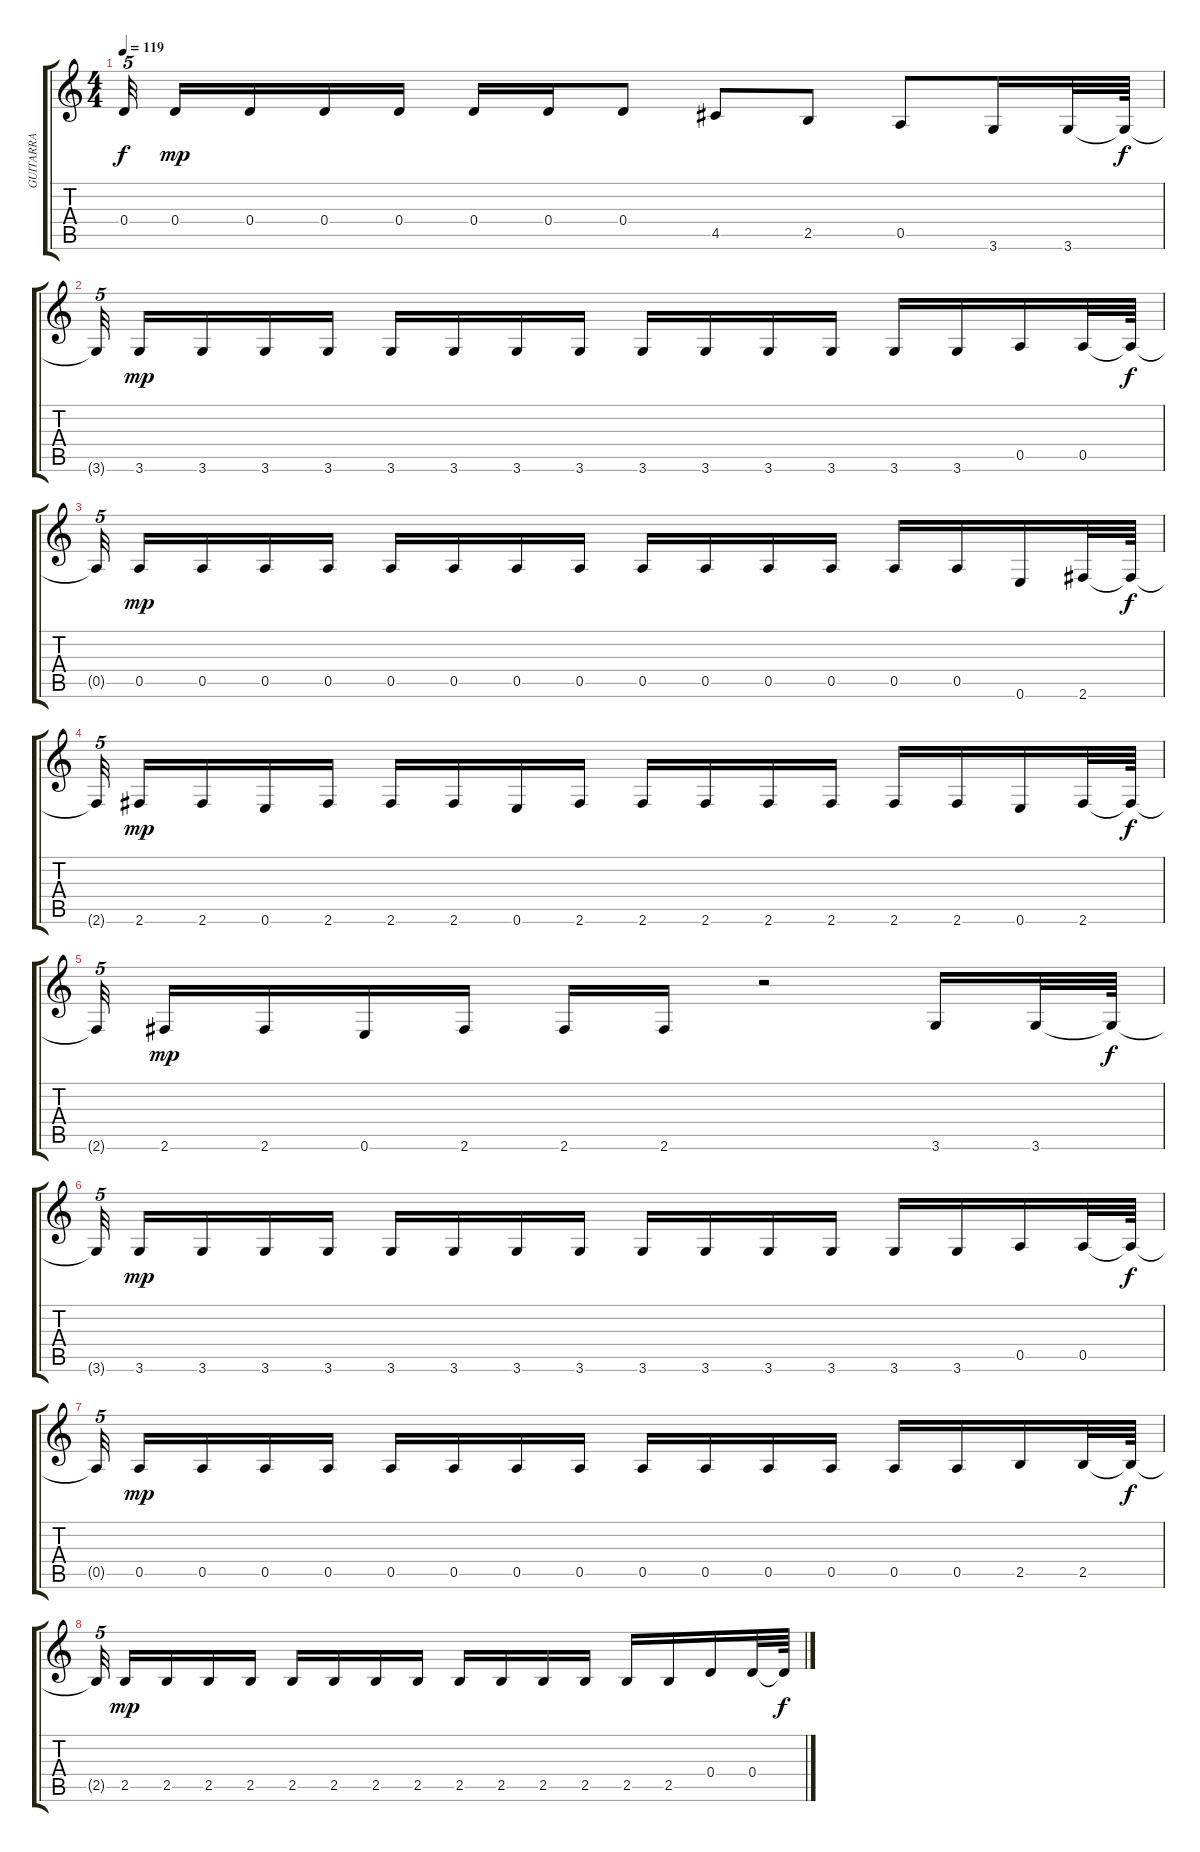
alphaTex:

\track ("GUITARRA" "GUITARRA") {instrument overdrivenguitar}
\staff {score tabs}
\tuning (E4 B3 G3 D3 A2 E2) {hide}
\ts (4 4)
\tempo 119
\clef g2
\ks c
0.4{t}.32{tu (5 4) dy f} 0.4.16{dy mp} 0.4.16 0.4.16 0.4.16 0.4.16 0.4.16 0.4.8 4.5.8 2.5.8 0.5.8 3.6.16 3.6.32 3.6{t}.64{dy f} |
3.6{t}.32{tu (5 4)} 3.6.16{dy mp} 3.6.16 3.6.16 3.6.16 3.6.16 3.6.16 3.6.16 3.6.16 3.6.16 3.6.16 3.6.16 3.6.16 3.6.16 3.6.16 0.5.16 0.5.32 0.5{t}.64{dy f} |
0.5{t}.32{tu (5 4)} 0.5.16{dy mp} 0.5.16 0.5.16 0.5.16 0.5.16 0.5.16 0.5.16 0.5.16 0.5.16 0.5.16 0.5.16 0.5.16 0.5.16 0.5.16 0.6.16 2.6.32 2.6{t}.64{dy f} |
2.6{t}.32{tu (5 4)} 2.6.16{dy mp} 2.6.16 0.6.16 2.6.16 2.6.16 2.6.16 0.6.16 2.6.16 2.6.16 2.6.16 2.6.16 2.6.16 2.6.16 2.6.16 0.6.16 2.6.32 2.6{t}.64{dy f} |
2.6{t}.32{tu (5 4)} 2.6.16{dy mp} 2.6.16 0.6.16 2.6.16 2.6.16 2.6.16 r.2 3.6.16 3.6.32 3.6{t}.64{dy f} |
3.6{t}.32{tu (5 4)} 3.6.16{dy mp} 3.6.16 3.6.16 3.6.16 3.6.16 3.6.16 3.6.16 3.6.16 3.6.16 3.6.16 3.6.16 3.6.16 3.6.16 3.6.16 0.5.16 0.5.32 0.5{t}.64{dy f} |
0.5{t}.32{tu (5 4)} 0.5.16{dy mp} 0.5.16 0.5.16 0.5.16 0.5.16 0.5.16 0.5.16 0.5.16 0.5.16 0.5.16 0.5.16 0.5.16 0.5.16 0.5.16 2.5.16 2.5.32 2.5{t}.64{dy f} |
2.5{t}.32{tu (5 4)} 2.5.16{dy mp} 2.5.16 2.5.16 2.5.16 2.5.16 2.5.16 2.5.16 2.5.16 2.5.16 2.5.16 2.5.16 2.5.16 2.5.16 2.5.16 0.4.16 0.4.32 0.4{t}.64{dy f}
